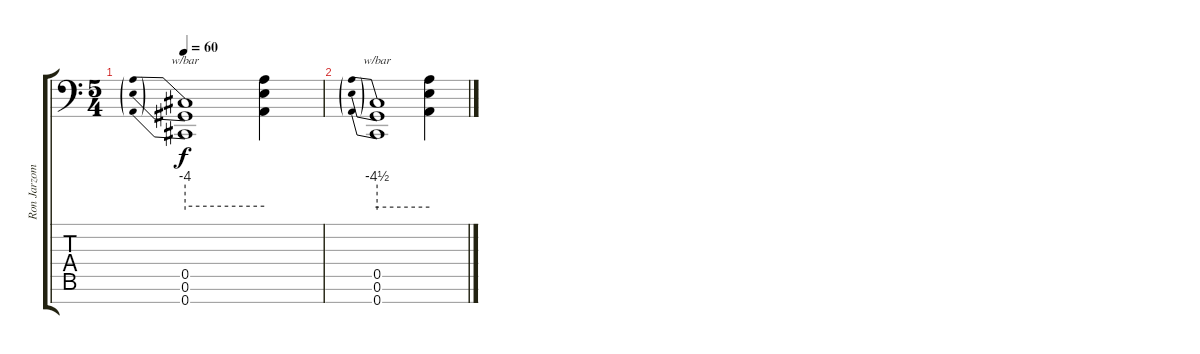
\track ("Ron Jarzombek - Rhythm R" "Ron Jarzom") {instrument distortionguitar}
\staff {score tabs}
\tuning (E4 B3 G3 D3 A2 E2 A1) {hide}
\ts (5 4)
\tempo 60
\clef f4
\ks c
(0.5 0.6 0.7).1{tbe (predive default 0 -16 60 -16) dy f} (0.5{t} 0.6{t} 0.7{t}).4 |
(0.5 0.6 0.7).1{tbe (predive default 0 -18 60 -18)} (0.5{t} 0.6{t} 0.7{t}).4
